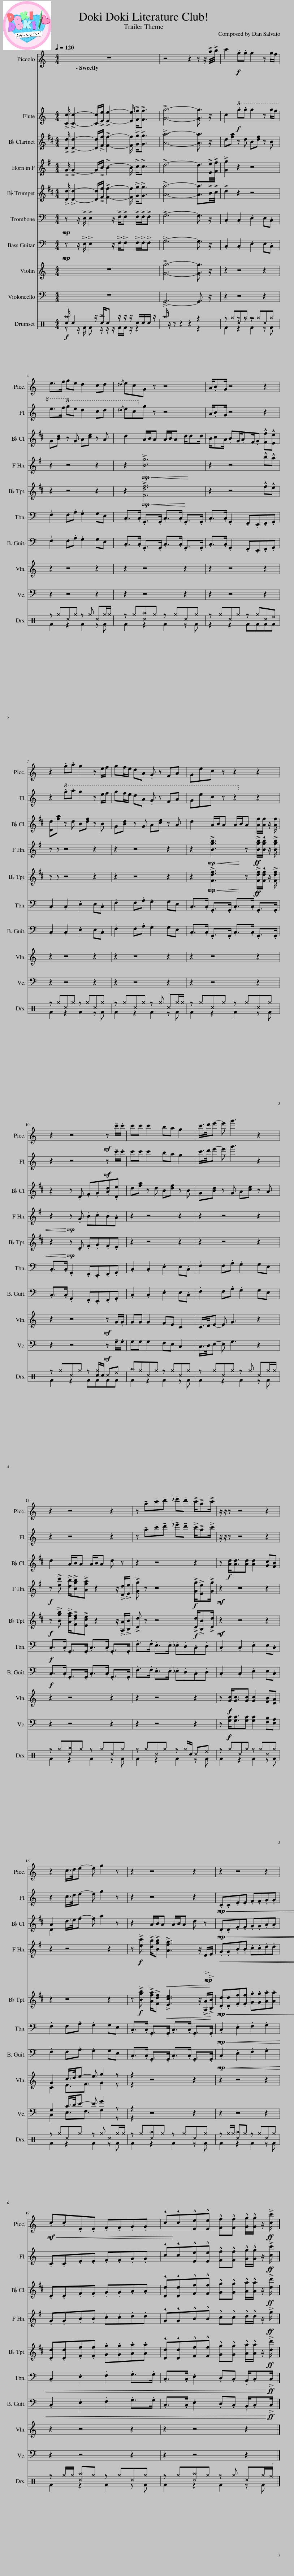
X:1
%%score 1 2 ( 3 4 ) 5 6 7 8 ( 9 10 ) ( 11 12 ) ( 13 14 )
L:1/8
Q:1/4=120
M:4/4
I:linebreak $
K:C
V:1 treble transpose=12
V:2 treble
V:3 treble transpose=-2
V:4 treble transpose="-2 "
V:5 treble transpose=-7
V:6 treble transpose=-2
V:7 bass
V:8 bass transpose=-12
V:9 treble
V:10 treble
V:11 bass
V:12 bass
V:13 perc
K:none
V:14 perc
K:none
V:1
 z8 | z4 z2 z z/ !>!a/4!>!b/4 | c'2!f! .g.g g2 z g/f/ |$ e>f ge d2 cd |{/^d} ecG z z4 | %5
 A/.BG/ z4 z2 |$ z2 .g.a g2 z e/f/ | gf/e/ dA .G z FA | Gec z z2 z2 |$ z2 z4!mf! z !tenuto!c'/.c'/ | %10
 c'c' c'2 ba g2 | c'/>d'/e'- e' g'3 z2 |$ z2 z4 z2 | z !tenuto!a!tenuto!c'!tenuto!d' !tenuto!_e'!tenuto!d' !>!c'/!>!a!>!c'/ | z/ z/ z z4 z2 |$ %15
 z2 c/>d/e- e g2 z | z2 z4 z2 | z2 z4 z2 |$!mf!!<(! .c.c!<)!.E.E .F.F.G.G | !^!c!^!c!^![Ee]!^![Ee] !^![Ff]!^![Ff] !^![Gg]/!^![Gg]/ z/!ff! !>![cc']/ |] %20
V:2
 !>![Cc]/ !>![Cc]2- [Cc]/!>![Ee]/ !>![Ee]2- [Ee]/ !>![Ff]<!>![Ff] | !>![Gg]6- [Gg]3/2 z/ | c2!f!!8va(! .g'.g' g'2 z g'/f'/ |$ e'>f'!8va)!!8va(! g'e' d'2 c'd' |{/^d'} e'c'!8va)!g z z4 | %5
 A/.BG/ z4 z2 |$ z2!8va(! .g'.a' g'2 z e'/f'/ | g'f'/e'/ d'a .g z fa | ge'c' z z2!8va)! z2 |$ z2 z4!mf! z !tenuto!c'/.c'/ | %10
 c'c' c'2 ba g2 | c'/>d'/e'- e' g'3 z2 |$ z2 z4 z2 | z !tenuto!a!tenuto!c'!tenuto!d' !tenuto!_e'!tenuto!d' !>!c'/!>!a!>!c'/ | z/ z/ z z4 z2 |$ %15
 z2 c/>d/e- e g2 z | z2 z4 z2 |!mp!!<(! .C.C!<)!.E.E .F.F.G.G |$ .C.C.E.E .F.F.G.G | !^!c!^!c!^![Ee]!^![Ee] !^![Ff]!^![Ff] !^![Gg]/!^![Gg]/ z/!ff! !>![cc']/ |] %20
V:3
[K:D] !>![Dd]/ !>![Dd]2- [Dd]/!>![Ff]/ !>![Ff]2- [Ff]/ !>![Gg]<!>![Gg] | !>![Aa]6- [Aa]3/2 z/ | d[fa] z d B[df] z B |$ G[Bd] z G A[ce] z A | d2 A/B/A A/B/A d/dd/ | %5
 B/cA/ .BG/.AF/.G !^![Ff]!^![Ee] |$ [Dd][fa] z d B[df] z B | G[Bd] z G A[ce] z A | d2 A/B/A A/B/A [Af]/[Af]/ z/ [Af]/ |$ z2 z .D .F.G.[Ad].[De] | %10
 d[fa] z d B[df] z B | G[Bd] z G A[ce] z A |$ d2 A/B/A A/B/A d z | z2 z4 z2 | z!f! [Ad]<[Ad][Ad] [Ad]2 [Gc][FB] |$ %15
 A2 d/>e/f- f a2 z | z2 A/B/A A/B/A d z |!mp!!<(! .D.D!<)!.F.F .G.G.A.A |$ .D.D.F.F .G.G.A.A | !^![Dd]!^![Dd]!^![Ff]!^![Ff] !^![Gg]!^![Gg] !^![Aa]/!^![Aa]/ z/!ff! !>![dd']/ |] %20
V:4
[K:D] x8 | x8 | x8 |$ x8 | x8 | %5
 x8 |$ x8 | x8 | x8 |$ x8 | %10
 x8 | x8 |$ x8 | x8 | x8 |$ %15
 D2 x6 | x8 | x8 |$ x8 | x8 |] %20
V:5
[K:G] !>!G/ !>!G2- G/!>!B/ !>!B2- B/ !>!c<!>!c | !>!d6- d3/2!>![Ee]/4!>![Ff]/4 | !>![Gg]2 z2 z4 |$ z2 z4 z2 | z2!mp!!<(! !>![Bg]6 | %5
 z2!<)! z4 !^!b!^!a |$ z z z4 z2 | z2 z4 z2 | z2!mp!!<(! !>![Bgb]3 z!ff! !>![Bgb]/!^![Bgb]/ z/ !>![Bgb]/ |$ z2!<)!!mp! z .G .B.c.B.A | %10
 z2 z4 z2 | z2 z4 z2 |$!f! z !>![ec'] !>![db]/!>![Bgb]!>![Afa] z2 z/ !>![Dd]/!>![Ee]/ | !>![Gg] z z4!f! !>![Gg]/!>![Ee]!>![Gg]/ |!mf! z2 z4 z2 |$ %15
 z2 z4 z2 | z!f! !>![ec'] !>![db]/!>![Bgb]!<(! !>![Afa]3 z/ !>!D/!mp!!>!E/ |!<(! .G.G!<)!!<)!.B.B .c.c.d.d |$ .G.G.B.B .c.c.d.d | !^!G!^!G!^!B!^!B !^!c!^!c !^!d/!^!d/ z/!ff! !>!g/ |] %20
V:6
[K:D] !>![Dd]/ !>![Dd]2- [Dd]/!>![Ff]/ !>![Ff]2- [Ff]/ !>![Gg]<!>![Gg] | !>![Aa]6- [Aa]3/2!>!B/4!>!c/4 | !>!d2 z2 z4 |$ z2 z4 z2 | z2!mp!!<(! !>![Fdf]6 | %5
 z2!<)! z4 !^!f!^!e |$ z z z4 z2 | z2 z4 z2 | z2!mp!!<(! !>![Fdf]3 z!ff! !>![Fdf]/!^![Fdf]/ z/ !>![Fdf]/ |$ z2!<)!!mp! z .D .F.G.F.E | %10
 z2 z4 z2 | z2 z4 z2 |$!f! z !>![Bgb] !>![Afa]/!>![Fdf]!>![Ece] z2 z/ !>![A,A]/!>![B,B]/ | !>![Dd] z z4!f! !>![Dd]/!>![B,B]!>![Dd]/ |!mf! z2 z4 z2 |$ %15
 z2 z4 z2 | z!f! !>![Bgb] !>![Afa]/!>![Fdf]!<(! !>![Ece]3 z/ !>![A,A]/!>![B,B]/ |!mp!!<(! .[Dd].[Dd]!<)!!<)!.[Ff].[Ff] .[Gg].[Gg].[Aa].[Aa] |$ .[Dd].[Dd].[Ff].[Ff] .[Gg].[Gg].[Aa].[Aa] | !^![Dd]!^![Dd]!^![Ff]!^![Ff] !^![Gg]!^![Gg] !^![Aa]/!^![Aa]/ z/!ff! !>![dd']/ |] %20
V:7
!mp! z z/ !>!E,/ !>!E,2 z/ !>!F,/!>!F, !>!F,/!>!F,/!>!F, | !>!G,6- G,3/2 z/ | .C,2 .C,2 .E,2 E,.C, |$ .F,2 F,.A, .G,2 G,E, | .C,>.C, .G,,>.G,, .C,>.C, .G,,>.G,, | %5
 .C,>.C, .G,,2 .F,,.E,,.F,,.G,, |$ .C,2 .C,2 .E,2 E,.C, | .F,2 F,.A, .G,2 G,E, | .C,>.C, .G,,>.G,, .C,>.C, .G,,>.G,, |$ .C,>.C, .G,,2 .F,,.E,,.F,,.G,, | %10
 .C,2 .C,2 .E,2 E,.C, | .F,2 F,.A, .G,2 G,E, |$!f! .C,>.C, .G,,>.G,, .C,>.C, .G,,>.G,, | .F,>.F, .E,>.E, ._E,.D,.C,.D, | .C,2 .C,2 .E,2 E,.C, |$ %15
 .F,2 F,.A, .G,2 G,E, | .C,>.C, .G,,>.G,, .C,>.C, .G,,>.G,, |!mp!!<(! .C,2 .E,2 .F,2 .G,2 |$ .C,2 .E,2 .F,2 .G,>.G, | .C,>.C, .E,2 .D,.C, .B,,/.C,!<)!!ff!!>!C,/ |] %20
V:8
!mp! z z/ !>!E,/ !>!E,2 z/ !>!F,/!>!F, !>!F,/!>!F,/!>!F, | !>!G,6- G,3/2 z/ | .C,2 .C,2 .E,2 E,.C, |$ .F,2 F,.A, .G,2 G,E, | .C,>.C, .G,,>.G,, .C,>.C, .G,,>.G,, | %5
 .C,>.C, .G,,2 .F,,.E,,.F,,.G,, |$ .C,2 .C,2 .E,2 E,.C, | .F,2 F,.A, .G,2 G,E, | .C,>.C, .G,,>.G,, .C,>.C, .G,,>.G,, |$ .C,>.C, .G,,2 .F,,.E,,.F,,.G,, | %10
 .C,2 .C,2 .E,2 E,.C, | .F,2 F,.A, .G,2 G,E, |$!f! .C,>.C, .G,,>.G,, .C,>.C, .G,,>.G,, | .F,>.F, .E,>.E, ._E,.D,.C,.D, | .C,2 .C,2 .E,2 E,.C, |$ %15
 .F,2 F,.A, .G,2 G,E, | .C,>.C, .G,,>.G,, .C,>.C, .G,,>.G,, |!mp!!<(! .C,2 .E,2 .F,2 .G,2 |$ .C,2 .E,2 .F,2 .G,>.G, | .C,>.C, .E,2 .D,.C, .B,,/.C,!<)!!ff!!>!C,/ |] %20
V:9
 z8 | !>![Gg]6- [Gg]3/2 z/ | z2 z4 z2 |$ z2 z4 z2 | z2 z4 z2 | %5
 z2 z4 z2 |$ z2 z4 z2 | z2 z4 z2 | z2 z4 z2 |$ z2 z4!mf! z !tenuto!G/.G/ | %10
 GG G2 FE C2 | C/>D/E- E G3 z2 |$ z2 z4 z2 | z2 z4 z2 | z!f!!f! [Gc]<[Gc][Gc] [Gc]2 [FB][EA] |$ %15
 G2 c/>d/e- e g2 z | z2 z4 z2 | z2 z4 z2 |$ z2 z4 z2 | z2 z4 z2 |] %20
V:10
 x8 | x8 | x8 |$ x8 | x8 | %5
 x8 |$ x8 | x8 | x8 |$ x8 | %10
 x8 | x8 |$ x8 | x8 | x8 |$ %15
 C2 E3/2F3/2 G2 z | z2 x6 | x8 |$ x8 | x8 |] %20
V:11
 z8 | !>!G,,6- G,,3/2 z/ | z2 z4 z2 |$ z2 z4 z2 | z2 z4 z2 | %5
 z2 z4 z2 |$ z2 z4 z2 | z2 z4 z2 | z2 z4 z2 |$ z2 z4!mf! z !tenuto!G,/.G,/ | %10
 G,G, G,2 F,E, C,2 | C,/>D,/E,- E, G,3 z2 |$ z2 z4 z2 | z2 z4 z2 | z!f!!f! [G,C]<[G,C][G,C] [G,C]2 [F,B,][E,A,] |$ %15
 G,2 C/>D/E- E G2 z | z2 z4 z2 | z2 z4 z2 |$ z2 z4 z2 | z2 z4 z2 |] %20
V:12
 x8 | x8 | x8 |$ x8 | x8 | %5
 x8 |$ x8 | x8 | x8 |$ x8 | %10
 x8 | x8 |$ x8 | x8 | x8 |$ %15
 C,2 E,3/2F,3/2 G,2 z | z2 x6 | x8 |$ x8 | x8 |] %20
V:13
!f! [c^a]/ c2 z/ [c^b]/c z/ z/ z/ c/c/c/ z/ | ^a/ z/ z z2 z2 z2 | z ^g^c^g z ^g^c^g |$ z ^g^c^g z ^g ^c^g/^g/ | z ^g[^c^a]^g z ^g^c^g | %5
 z ^g^c^g z ^g^c^e |$ z ^g^c^g z ^g^c^g | z ^g^c^g z ^g ^c^g/^g/ | z ^g^c^g z ^g^c^g |$ z ^g^c^g z [c^g]/c/ ^c^e | %10
 ^a^g^c^g z ^g^c^g | z ^g^c^g z ^g ^c^g/^g/ |$ z ^g[^c^a]^g z ^g^c^g | z ^g^c^g z ^g/c/ ^c^e | z ^g^c^g z ^g^c^g |$ %15
 z ^g^c^g z ^g ^c^g/^g/ | z ^g[^c^a]^g z ^g^c^g | z ^g/^g/ [^c^a]^g z ^g^c^g |$ z ^g/^g/ [^c^a]^g z ^g^c^g | z ^g[^c^a]^g z ^g ^c^g/.^f/ |] %20
V:14
 z z/ F/ F z/ z/ z/ F/F/ z/ z2 | x6 z2 | F2 z2 F2 z F |$ F2 z2 F2 z F | F2 z2 F2 z F | %5
 z2 z2 FFFF |$ F2 z2 F2 z F | F2 z2 F2 z F | F2 z2 F2 z F |$ F2 z2 FFFF | %10
 F2 z2 F2 z F | F2 z2 F2 z F |$ F2 z2 F2 z F | F2 z2 F2 z F | F2 z2 F2 z F |$ %15
 F2 z2 F2 z F | F2 z2 F2 z F | F2 z2 F2 z F |$ F2 z2 F2 z F | F2 z2 F2 z F |] %20
